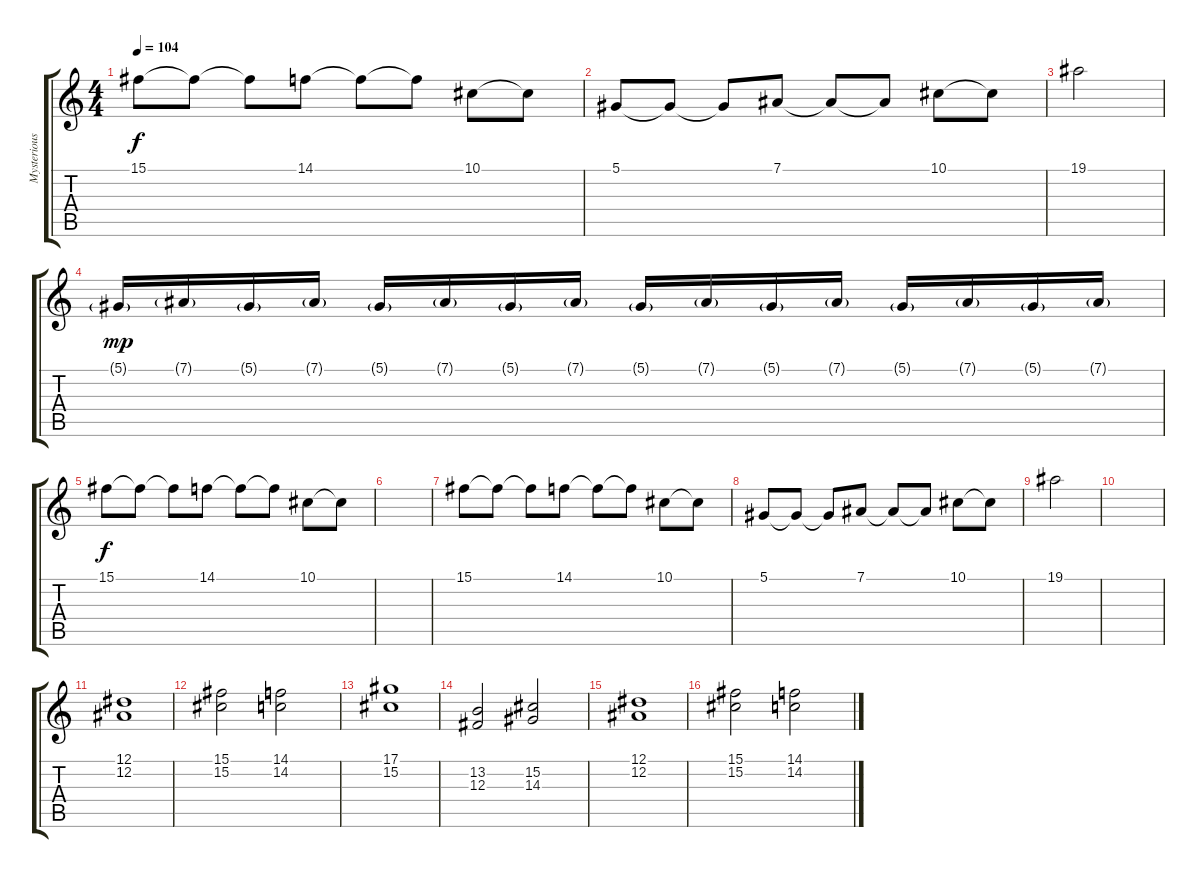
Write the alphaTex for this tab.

\track ("Mysterious Sounds" "Mysterious") {instrument pad4choir}
\staff {score tabs}
\tuning (Eb4 Bb3 Gb3 Db3 Ab2 Eb2) {hide}
\ts (4 4)
\tempo 104
\clef g2
\ks c
15.1.8{dy f} 15.1{t}.8 15.1{t}.8 14.1.8 14.1{t}.8 14.1{t}.8 10.1.8 10.1{t}.8 |
5.1.8 5.1{t}.8 5.1{t}.8 7.1.8 7.1{t}.8 7.1{t}.8 10.1.8 10.1{t}.8 |
19.1.2 |
5.1{g}.16{dy mp} 7.1{g}.16 5.1{g}.16 7.1{g}.16 5.1{g}.16 7.1{g}.16 5.1{g}.16 7.1{g}.16 5.1{g}.16 7.1{g}.16 5.1{g}.16 7.1{g}.16 5.1{g}.16 7.1{g}.16 5.1{g}.16 7.1{g}.16 |
15.1.8{dy f} 15.1{t}.8 15.1{t}.8 14.1.8 14.1{t}.8 14.1{t}.8 10.1.8 10.1{t}.8 |
|
15.1.8 15.1{t}.8 15.1{t}.8 14.1.8 14.1{t}.8 14.1{t}.8 10.1.8 10.1{t}.8 |
5.1.8 5.1{t}.8 5.1{t}.8 7.1.8 7.1{t}.8 7.1{t}.8 10.1.8 10.1{t}.8 |
19.1.2 |
|
(12.1 12.2).1 |
(15.1 15.2).2 (14.1 14.2).2 |
(17.1 15.2).1 |
(13.2 12.3).2 (15.2 14.3).2 |
(12.1 12.2).1 |
(15.1 15.2).2 (14.1 14.2).2
